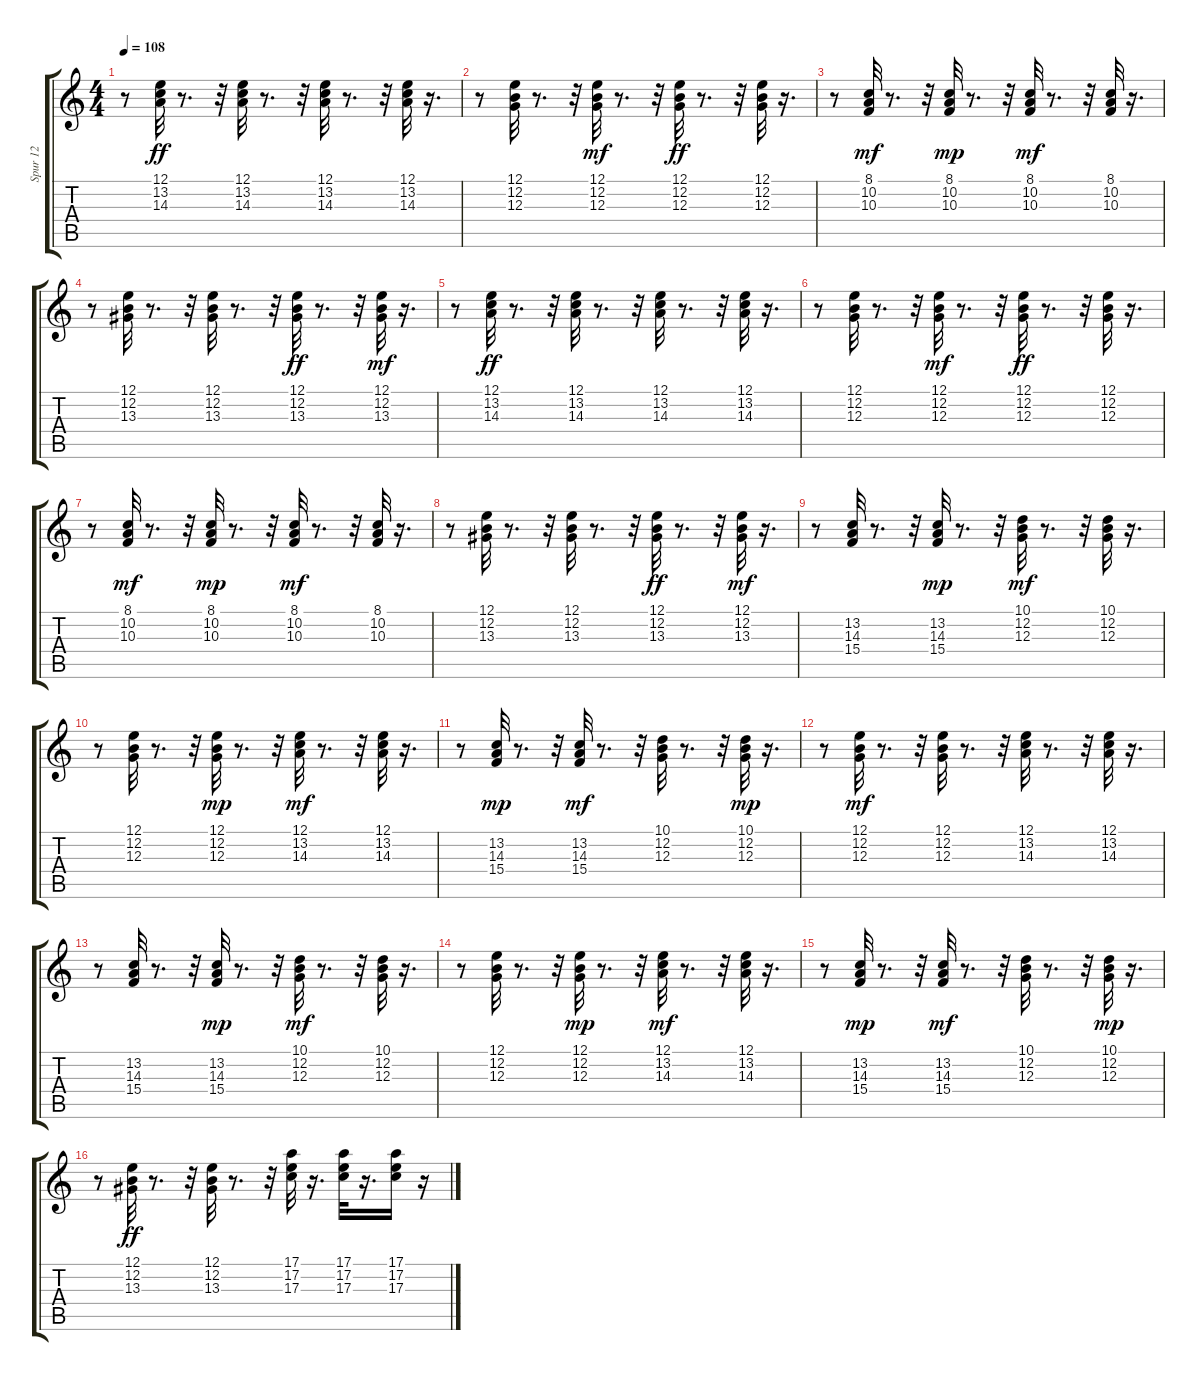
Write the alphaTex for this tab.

\track ("Spur 12" "Spur 12") {instrument pizzicatostrings}
\staff {score tabs}
\tuning (E4 B3 G3 D3 A2 E2) {hide}
\ts (4 4)
\tempo 108
\clef g2
\ks c
r.8{dy mf} (12.1 13.2 14.3).32{dy ff instrument pizzicatostrings} r.8{d} r.32 (12.1 13.2 14.3).32 r.8{d} r.32 (12.1 13.2 14.3).32 r.8{d} r.32 (12.1 13.2 14.3).32 r.16{d} |
r.8 (12.1 12.2 12.3).32 r.8{d} r.32 (12.1 12.2 12.3).32{dy mf} r.8{d} r.32 (12.1 12.2 12.3).32{dy ff} r.8{d} r.32 (12.1 12.2 12.3).32 r.16{d} |
r.8 (8.1 10.2 10.3).32{dy mf} r.8{d} r.32 (8.1 10.2 10.3).32{dy mp} r.8{d} r.32 (8.1 10.2 10.3).32{dy mf} r.8{d} r.32 (8.1 10.2 10.3).32 r.16{d} |
r.8 (12.1 12.2 13.3).32 r.8{d} r.32 (12.1 12.2 13.3).32 r.8{d} r.32 (12.1 12.2 13.3).32{dy ff} r.8{d} r.32 (12.1 12.2 13.3).32{dy mf} r.16{d} |
r.8 (12.1 13.2 14.3).32{dy ff instrument pizzicatostrings} r.8{d} r.32 (12.1 13.2 14.3).32 r.8{d} r.32 (12.1 13.2 14.3).32 r.8{d} r.32 (12.1 13.2 14.3).32 r.16{d} |
r.8 (12.1 12.2 12.3).32 r.8{d} r.32 (12.1 12.2 12.3).32{dy mf} r.8{d} r.32 (12.1 12.2 12.3).32{dy ff} r.8{d} r.32 (12.1 12.2 12.3).32 r.16{d} |
r.8 (8.1 10.2 10.3).32{dy mf} r.8{d} r.32 (8.1 10.2 10.3).32{dy mp} r.8{d} r.32 (8.1 10.2 10.3).32{dy mf} r.8{d} r.32 (8.1 10.2 10.3).32 r.16{d} |
r.8 (12.1 12.2 13.3).32 r.8{d} r.32 (12.1 12.2 13.3).32 r.8{d} r.32 (12.1 12.2 13.3).32{dy ff} r.8{d} r.32 (12.1 12.2 13.3).32{dy mf} r.16{d} |
r.8 (13.2 14.3 15.4).32{instrument pizzicatostrings} r.8{d} r.32 (13.2 14.3 15.4).32{dy mp} r.8{d} r.32 (10.1 12.2 12.3).32{dy mf} r.8{d} r.32 (10.1 12.2 12.3).32 r.16{d} |
r.8 (12.1 12.2 12.3).32 r.8{d} r.32 (12.1 12.2 12.3).32{dy mp} r.8{d} r.32 (12.1 13.2 14.3).32{dy mf} r.8{d} r.32 (12.1 13.2 14.3).32 r.16{d} |
r.8 (13.2 14.3 15.4).32{dy mp} r.8{d} r.32 (13.2 14.3 15.4).32{dy mf} r.8{d} r.32 (10.1 12.2 12.3).32 r.8{d} r.32 (10.1 12.2 12.3).32{dy mp} r.16{d} |
r.8 (12.1 12.2 12.3).32{dy mf} r.8{d} r.32 (12.1 12.2 12.3).32 r.8{d} r.32 (12.1 13.2 14.3).32 r.8{d} r.32 (12.1 13.2 14.3).32 r.16{d} |
r.8 (13.2 14.3 15.4).32{instrument pizzicatostrings} r.8{d} r.32 (13.2 14.3 15.4).32{dy mp} r.8{d} r.32 (10.1 12.2 12.3).32{dy mf} r.8{d} r.32 (10.1 12.2 12.3).32 r.16{d} |
r.8 (12.1 12.2 12.3).32 r.8{d} r.32 (12.1 12.2 12.3).32{dy mp} r.8{d} r.32 (12.1 13.2 14.3).32{dy mf} r.8{d} r.32 (12.1 13.2 14.3).32 r.16{d} |
r.8 (13.2 14.3 15.4).32{dy mp} r.8{d} r.32 (13.2 14.3 15.4).32{dy mf} r.8{d} r.32 (10.1 12.2 12.3).32 r.8{d} r.32 (10.1 12.2 12.3).32{dy mp} r.16{d} |
r.8 (12.1 12.2 13.3).32{dy ff instrument pizzicatostrings} r.8{d} r.32 (12.1 12.2 13.3).32 r.8{d} r.32 (17.1 17.2 17.3).32 r.16{d} (17.1 17.2 17.3).32 r.16{d} (17.1 17.2 17.3).16 r.16
